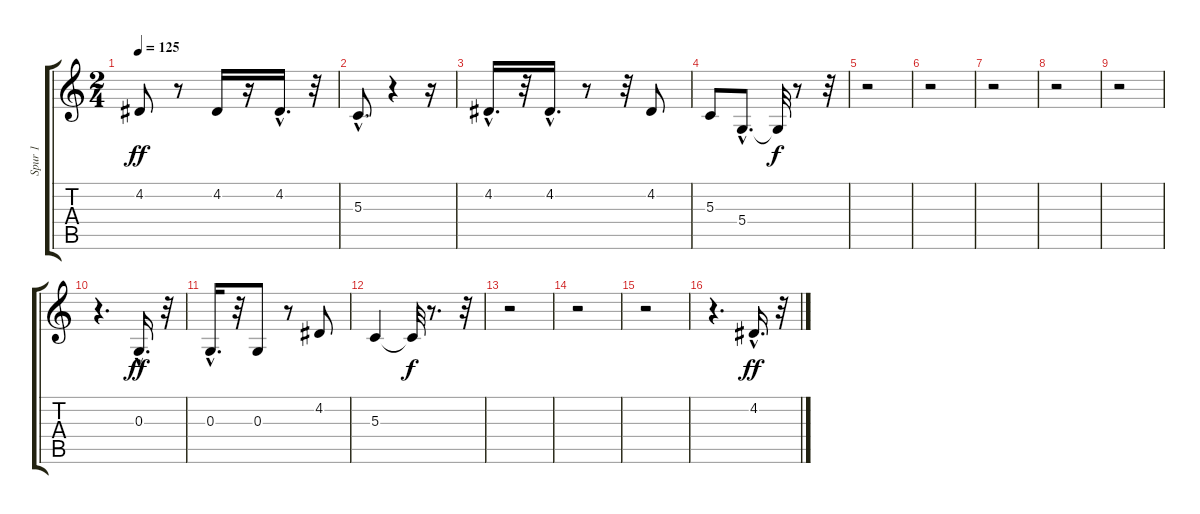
\track ("Spur 1" "Spur 1") {instrument flute}
\staff {score tabs}
\tuning (E4 B3 G3 D3 A2 E2) {hide}
\ts (2 4)
\tempo 125
\clef g2
\ks c
4.2.8{dy ff} r.8 4.2.16 r.16 4.2{hac}.16{d} r.32 |
5.3{hac}.8{d} r.4 r.16 |
4.2{hac}.16{d} r.32 4.2{hac}.16{d} r.8 r.32 4.2.8 |
5.3.8 5.4{hac}.8{d} 5.4{t}.32{dy f} r.8 r.32 |
r.2 |
r.2 |
r.2 |
r.2 |
r.2 |
r.4{d} 0.3{hac}.16{d dy ff} r.32 |
0.3{hac}.16{d} r.32 0.3.8 r.8 4.2.8 |
5.3.4 5.3{t}.32{dy f} r.8{d} r.32 |
r.2 |
r.2 |
r.2 |
r.4{d} 4.2{hac}.16{d dy ff} r.32
